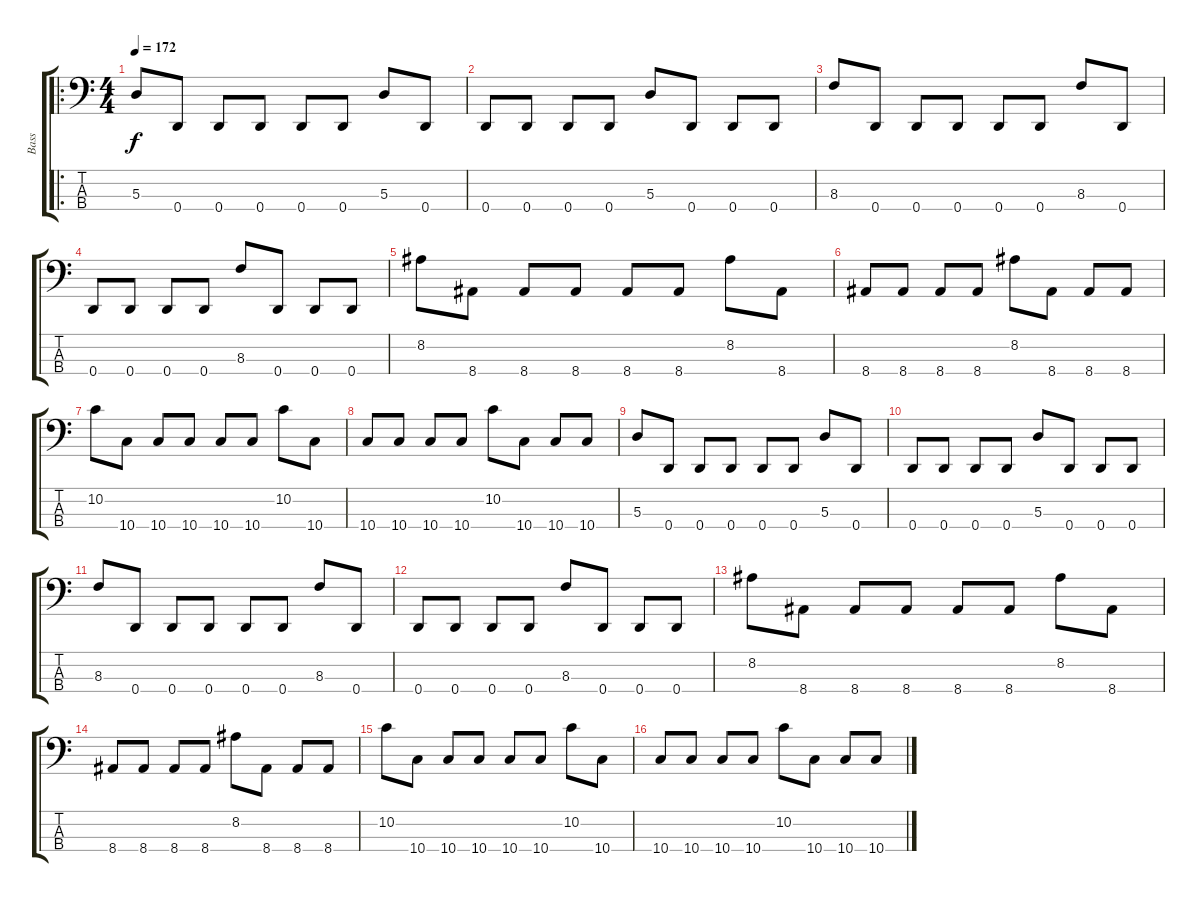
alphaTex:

\track ("Bass" "Bass") {instrument electricbassfinger}
\staff {score tabs}
\tuning (G2 D2 A1 D1) {hide}
\ro
\ts (4 4)
\tempo 172
\clef f4
\ks c
5.3.8{dy f} 0.4.8 0.4.8 0.4.8 0.4.8 0.4.8 5.3.8 0.4.8 |
0.4.8 0.4.8 0.4.8 0.4.8 5.3.8 0.4.8 0.4.8 0.4.8 |
8.3.8 0.4.8 0.4.8 0.4.8 0.4.8 0.4.8 8.3.8 0.4.8 |
0.4.8 0.4.8 0.4.8 0.4.8 8.3.8 0.4.8 0.4.8 0.4.8 |
8.2.8 8.4.8 8.4.8 8.4.8 8.4.8 8.4.8 8.2.8 8.4.8 |
8.4.8 8.4.8 8.4.8 8.4.8 8.2.8 8.4.8 8.4.8 8.4.8 |
10.2.8 10.4.8 10.4.8 10.4.8 10.4.8 10.4.8 10.2.8 10.4.8 |
10.4.8 10.4.8 10.4.8 10.4.8 10.2.8 10.4.8 10.4.8 10.4.8 |
5.3.8 0.4.8 0.4.8 0.4.8 0.4.8 0.4.8 5.3.8 0.4.8 |
0.4.8 0.4.8 0.4.8 0.4.8 5.3.8 0.4.8 0.4.8 0.4.8 |
8.3.8 0.4.8 0.4.8 0.4.8 0.4.8 0.4.8 8.3.8 0.4.8 |
0.4.8 0.4.8 0.4.8 0.4.8 8.3.8 0.4.8 0.4.8 0.4.8 |
8.2.8 8.4.8 8.4.8 8.4.8 8.4.8 8.4.8 8.2.8 8.4.8 |
8.4.8 8.4.8 8.4.8 8.4.8 8.2.8 8.4.8 8.4.8 8.4.8 |
10.2.8 10.4.8 10.4.8 10.4.8 10.4.8 10.4.8 10.2.8 10.4.8 |
10.4.8 10.4.8 10.4.8 10.4.8 10.2.8 10.4.8 10.4.8 10.4.8
